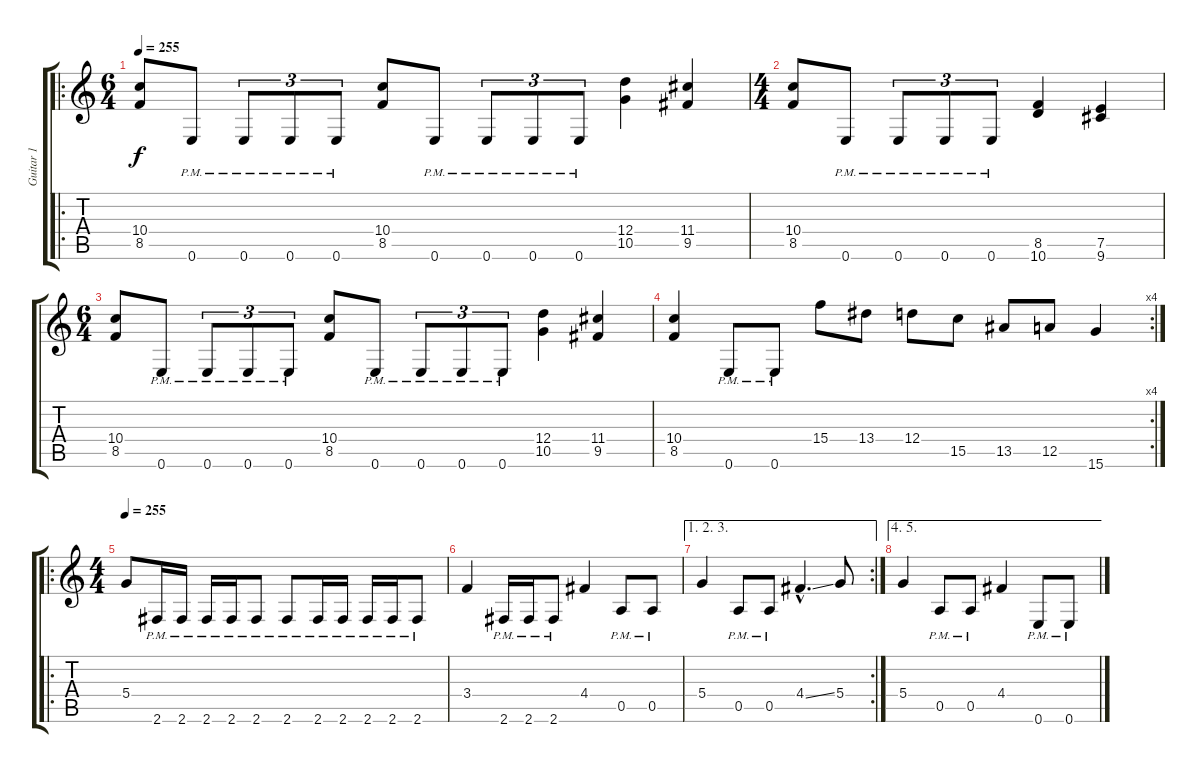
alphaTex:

\track ("Guitar 1" "Guitar 1") {instrument distortionguitar}
\staff {score tabs}
\tuning (E4 B3 G3 D3 A2 E2) {hide}
\ro
\ts (6 4)
\tempo 255
\clef g2
\ks c
(10.4 8.5).8{dy f volume 16 balance 8} 0.6{pm}.8 0.6{pm}.8{tu (3 2)} 0.6{pm}.8{tu (3 2)} 0.6{pm}.8{tu (3 2)} (10.4 8.5).8 0.6{pm}.8 0.6{pm}.8{tu (3 2)} 0.6{pm}.8{tu (3 2)} 0.6{pm}.8{tu (3 2)} (12.4 10.5).4 (11.4 9.5).4 |
\ts (4 4)
(10.4 8.5).8 0.6{pm}.8 0.6{pm}.8{tu (3 2)} 0.6{pm}.8{tu (3 2)} 0.6{pm}.8{tu (3 2)} (8.5 10.6).4 (7.5 9.6).4 |
\ts (6 4)
(10.4 8.5).8 0.6{pm}.8 0.6{pm}.8{tu (3 2)} 0.6{pm}.8{tu (3 2)} 0.6{pm}.8{tu (3 2)} (10.4 8.5).8 0.6{pm}.8 0.6{pm}.8{tu (3 2)} 0.6{pm}.8{tu (3 2)} 0.6{pm}.8{tu (3 2)} (12.4 10.5).4 (11.4 9.5).4 |
\rc 4
(10.4 8.5).4{balance 0} 0.6{pm}.8 0.6{pm}.8 15.4.8 13.4.8 12.4.8 15.5.8 13.5.8 12.5.8 15.6.4 |
\ro
\ts (4 4)
\tempo 255
5.4.8{volume 16 balance 8} 2.6{pm}.16 2.6{pm}.16 2.6{pm}.16 2.6{pm}.16 2.6{pm}.8 2.6{pm}.8 2.6{pm}.16 2.6{pm}.16 2.6{pm}.16 2.6{pm}.16 2.6{pm}.8 |
3.4.4 2.6{pm}.16 2.6{pm}.16 2.6{pm}.8 4.4.4 0.5{pm}.8 0.5{pm}.8 |
\ae (1 2 3)
\rc 2
5.4.4{balance 0} 0.5{pm}.8 0.5{pm}.8 4.4{ss hac}.4{d} 5.4.8 |
\ae (4 5)
5.4.4{balance 0} 0.5{pm}.8 0.5{pm}.8 4.4.4 0.6{pm}.8 0.6{pm}.8
